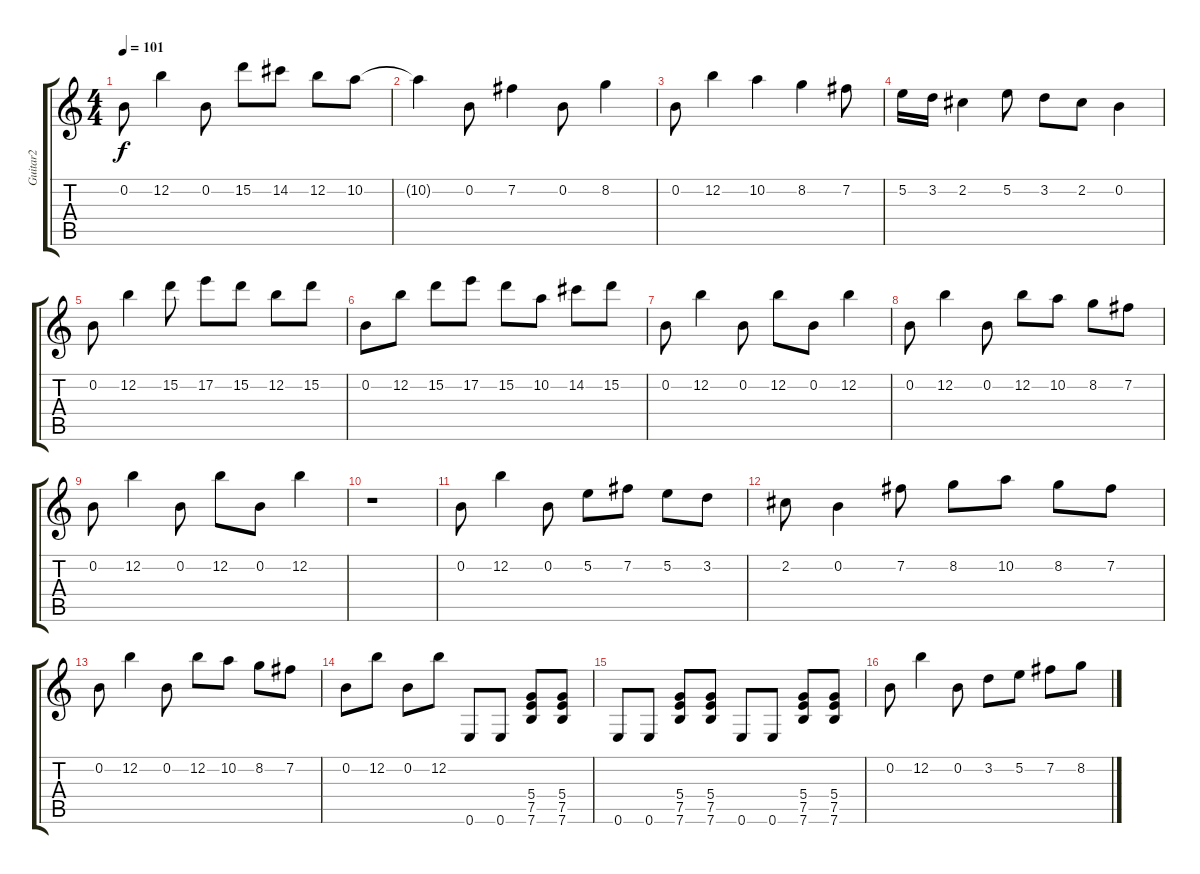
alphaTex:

\track ("Guitar2" "Guitar2") {instrument electricguitarclean}
\staff {score tabs}
\tuning (E4 B3 G3 D3 A2 E2) {hide}
\ts (4 4)
\tempo 101
\clef g2
\ks c
0.2.8{dy f} 12.2.4 0.2.8 15.2.8 14.2.8 12.2.8 10.2.8 |
10.2{t}.4 0.2.8 7.2.4 0.2.8 8.2.4 |
0.2.8 12.2.4 10.2.4 8.2.4 7.2.8 |
5.2.16 3.2.16 2.2.4 5.2.8 3.2.8 2.2.8 0.2.4 |
0.2.8 12.2.4 15.2.8 17.2.8 15.2.8 12.2.8 15.2.8 |
0.2.8 12.2.8 15.2.8 17.2.8 15.2.8 10.2.8 14.2.8 15.2.8 |
0.2.8 12.2.4 0.2.8 12.2.8 0.2.8 12.2.4 |
0.2.8 12.2.4 0.2.8 12.2.8 10.2.8 8.2.8 7.2.8 |
0.2.8 12.2.4 0.2.8 12.2.8 0.2.8 12.2.4 |
r.1 |
0.2.8{instrument distortionguitar} 12.2.4 0.2.8 5.2.8 7.2.8 5.2.8 3.2.8 |
2.2.8 0.2.4 7.2.8 8.2.8 10.2.8 8.2.8 7.2.8 |
0.2.8 12.2.4 0.2.8 12.2.8 10.2.8 8.2.8 7.2.8 |
0.2.8{instrument distortionguitar} 12.2.8 0.2.8 12.2.8 0.6.8 0.6.8 (5.4 7.5 7.6).8 (5.4 7.5 7.6).8 |
0.6.8 0.6.8 (5.4 7.5 7.6).8 (5.4 7.5 7.6).8 0.6.8 0.6.8 (5.4 7.5 7.6).8 (5.4 7.5 7.6).8 |
0.2.8{instrument distortionguitar} 12.2.4 0.2.8 3.2.8 5.2.8 7.2.8 8.2.8
